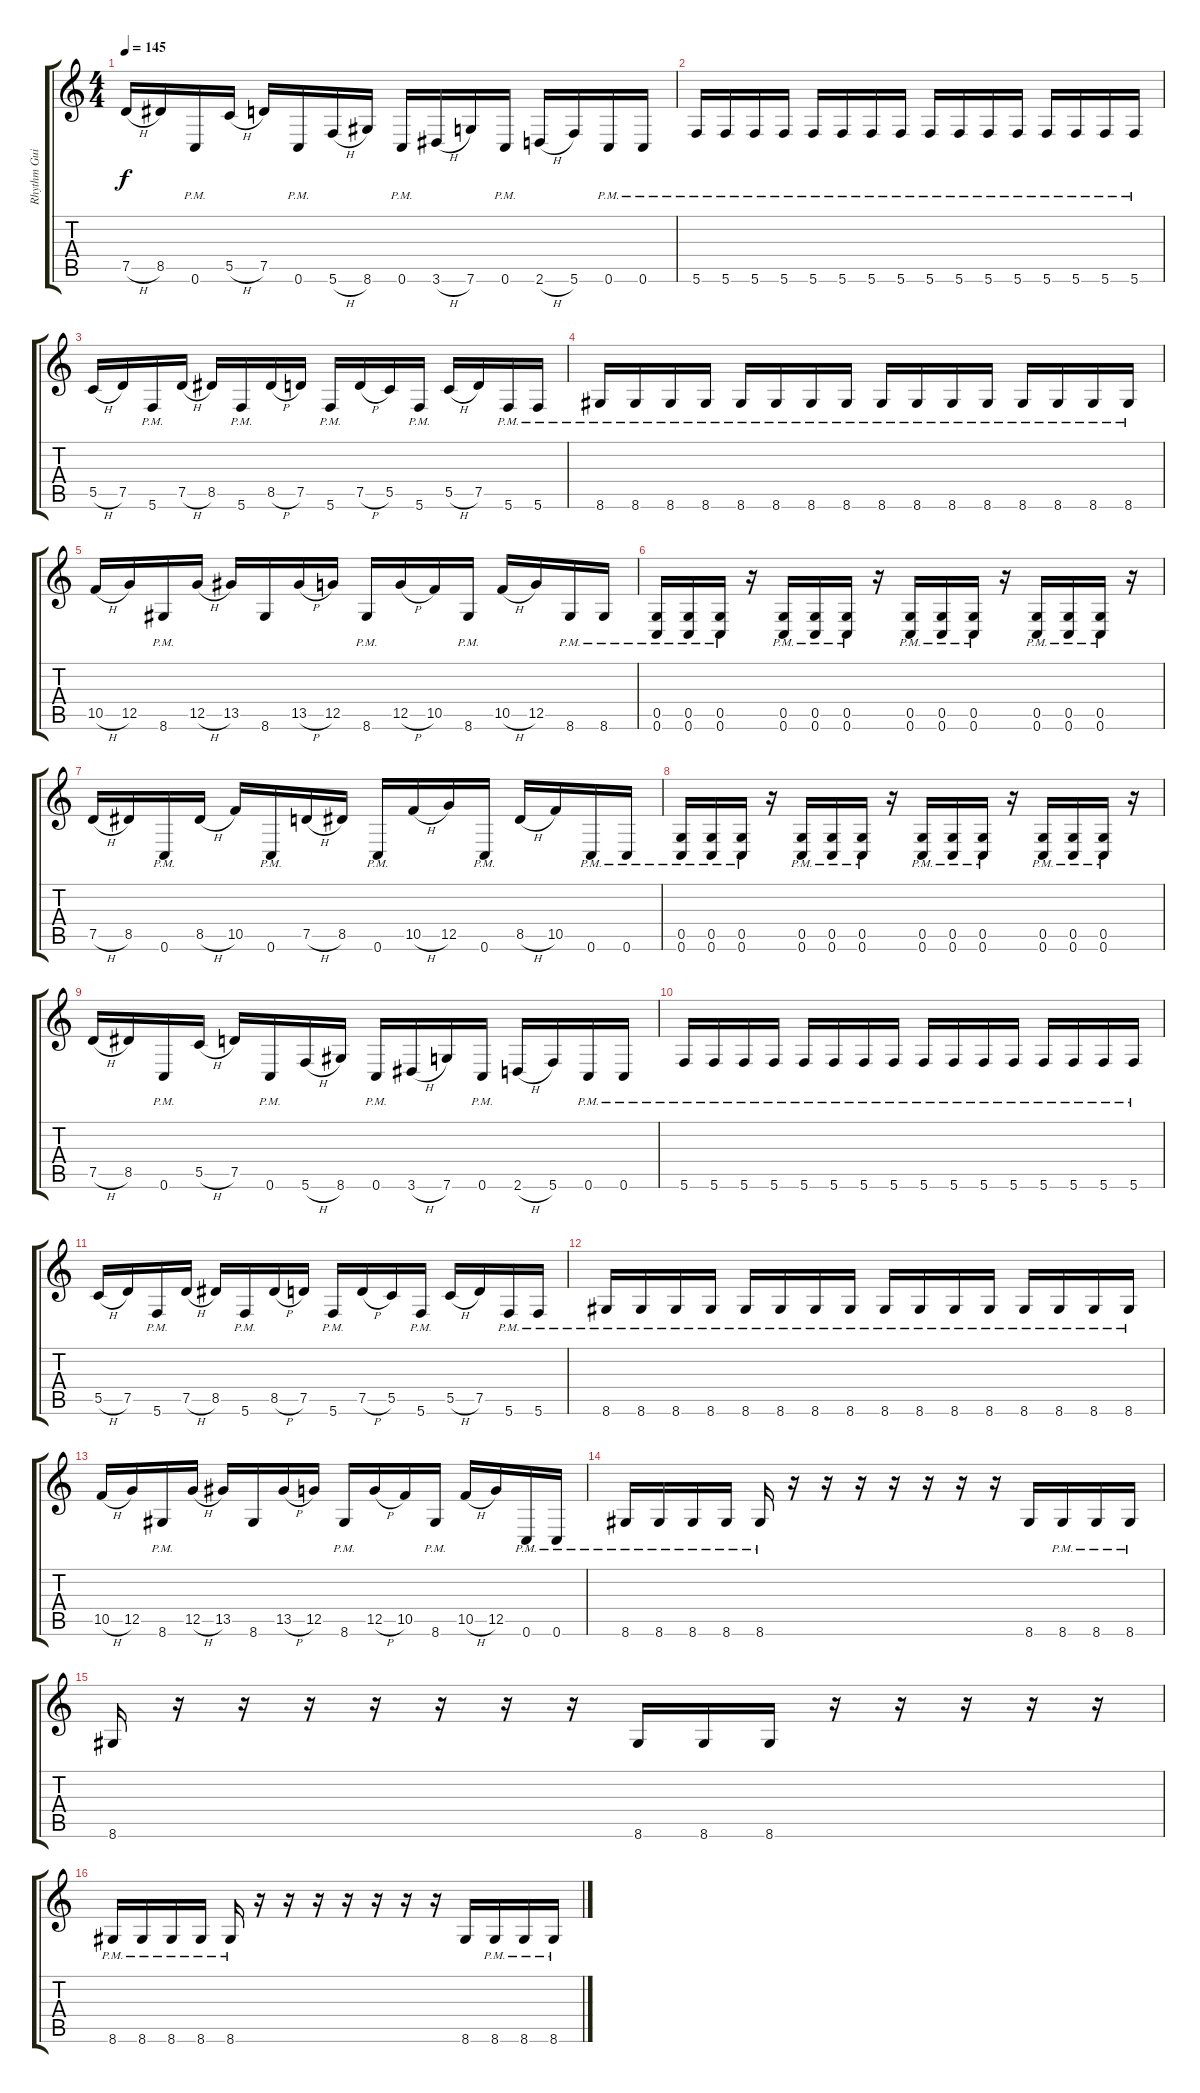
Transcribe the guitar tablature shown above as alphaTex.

\track ("Rhythm Guitar 1" "Rhythm Gui") {instrument distortionguitar}
\staff {score tabs}
\tuning (D4 A3 F3 C3 G2 C2) {hide}
\ts (4 4)
\tempo 145
\clef g2
\ks c
7.5{h}.16{dy f} 8.5.16 0.6{pm}.16 5.5{h}.16 7.5.16 0.6{pm}.16 5.6{h}.16 8.6.16 0.6{pm}.16 3.6{h}.16 7.6.16 0.6{pm}.16 2.6{h}.16 5.6.16 0.6{pm}.16 0.6{pm}.16 |
5.6{pm}.16 5.6{pm}.16 5.6{pm}.16 5.6{pm}.16 5.6{pm}.16 5.6{pm}.16 5.6{pm}.16 5.6{pm}.16 5.6{pm}.16 5.6{pm}.16 5.6{pm}.16 5.6{pm}.16 5.6{pm}.16 5.6{pm}.16 5.6{pm}.16 5.6{pm}.16 |
5.5{h}.16 7.5.16 5.6{pm}.16 7.5{h}.16 8.5.16 5.6{pm}.16 8.5{h}.16 7.5.16 5.6{pm}.16 7.5{h}.16 5.5.16 5.6{pm}.16 5.5{h}.16 7.5.16 5.6{pm}.16 5.6{pm}.16 |
8.6{pm}.16 8.6{pm}.16 8.6{pm}.16 8.6{pm}.16 8.6{pm}.16 8.6{pm}.16 8.6{pm}.16 8.6{pm}.16 8.6{pm}.16 8.6{pm}.16 8.6{pm}.16 8.6{pm}.16 8.6{pm}.16 8.6{pm}.16 8.6{pm}.16 8.6{pm}.16 |
10.5{h}.16 12.5.16 8.6{pm}.16 12.5{h}.16 13.5.16 8.6.16 13.5{h}.16 12.5.16 8.6{pm}.16 12.5{h}.16 10.5.16 8.6{pm}.16 10.5{h}.16 12.5.16 8.6{pm}.16 8.6{pm}.16 |
(0.5{pm} 0.6{pm}).16 (0.5{pm} 0.6{pm}).16 (0.5{pm} 0.6{pm}).16 r.16 (0.5{pm} 0.6{pm}).16 (0.5{pm} 0.6{pm}).16 (0.5{pm} 0.6{pm}).16 r.16 (0.5{pm} 0.6{pm}).16 (0.5{pm} 0.6{pm}).16 (0.5{pm} 0.6{pm}).16 r.16 (0.5{pm} 0.6{pm}).16 (0.5{pm} 0.6{pm}).16 (0.5{pm} 0.6{pm}).16 r.16 |
7.5{h}.16 8.5.16 0.6{pm}.16 8.5{h}.16 10.5.16 0.6{pm}.16 7.5{h}.16 8.5.16 0.6{pm}.16 10.5{h}.16 12.5.16 0.6{pm}.16 8.5{h}.16 10.5.16 0.6{pm}.16 0.6{pm}.16 |
(0.5{pm} 0.6{pm}).16 (0.5{pm} 0.6{pm}).16 (0.5{pm} 0.6{pm}).16 r.16 (0.5{pm} 0.6{pm}).16 (0.5{pm} 0.6{pm}).16 (0.5{pm} 0.6{pm}).16 r.16 (0.5{pm} 0.6{pm}).16 (0.5{pm} 0.6{pm}).16 (0.5{pm} 0.6{pm}).16 r.16 (0.5{pm} 0.6{pm}).16 (0.5{pm} 0.6{pm}).16 (0.5{pm} 0.6{pm}).16 r.16 |
7.5{h}.16 8.5.16 0.6{pm}.16 5.5{h}.16 7.5.16 0.6{pm}.16 5.6{h}.16 8.6.16 0.6{pm}.16 3.6{h}.16 7.6.16 0.6{pm}.16 2.6{h}.16 5.6.16 0.6{pm}.16 0.6{pm}.16 |
5.6{pm}.16 5.6{pm}.16 5.6{pm}.16 5.6{pm}.16 5.6{pm}.16 5.6{pm}.16 5.6{pm}.16 5.6{pm}.16 5.6{pm}.16 5.6{pm}.16 5.6{pm}.16 5.6{pm}.16 5.6{pm}.16 5.6{pm}.16 5.6{pm}.16 5.6{pm}.16 |
5.5{h}.16 7.5.16 5.6{pm}.16 7.5{h}.16 8.5.16 5.6{pm}.16 8.5{h}.16 7.5.16 5.6{pm}.16 7.5{h}.16 5.5.16 5.6{pm}.16 5.5{h}.16 7.5.16 5.6{pm}.16 5.6{pm}.16 |
8.6{pm}.16 8.6{pm}.16 8.6{pm}.16 8.6{pm}.16 8.6{pm}.16 8.6{pm}.16 8.6{pm}.16 8.6{pm}.16 8.6{pm}.16 8.6{pm}.16 8.6{pm}.16 8.6{pm}.16 8.6{pm}.16 8.6{pm}.16 8.6{pm}.16 8.6{pm}.16 |
10.5{h}.16 12.5.16 8.6{pm}.16 12.5{h}.16 13.5.16 8.6.16 13.5{h}.16 12.5.16 8.6{pm}.16 12.5{h}.16 10.5.16 8.6{pm}.16 10.5{h}.16 12.5.16 0.6{pm}.16 0.6{pm}.16 |
8.6{pm}.16 8.6{pm}.16 8.6{pm}.16 8.6{pm}.16 8.6{pm}.16 r.16 r.16 r.16 r.16 r.16 r.16 r.16 8.6.16 8.6{pm}.16 8.6{pm}.16 8.6{pm}.16 |
8.6.16 r.16 r.16 r.16 r.16 r.16 r.16 r.16 8.6.16 8.6.16 8.6.16 r.16 r.16 r.16 r.16 r.16 |
8.6{pm}.16 8.6{pm}.16 8.6{pm}.16 8.6{pm}.16 8.6{pm}.16 r.16 r.16 r.16 r.16 r.16 r.16 r.16 8.6.16 8.6{pm}.16 8.6{pm}.16 8.6{pm}.16
